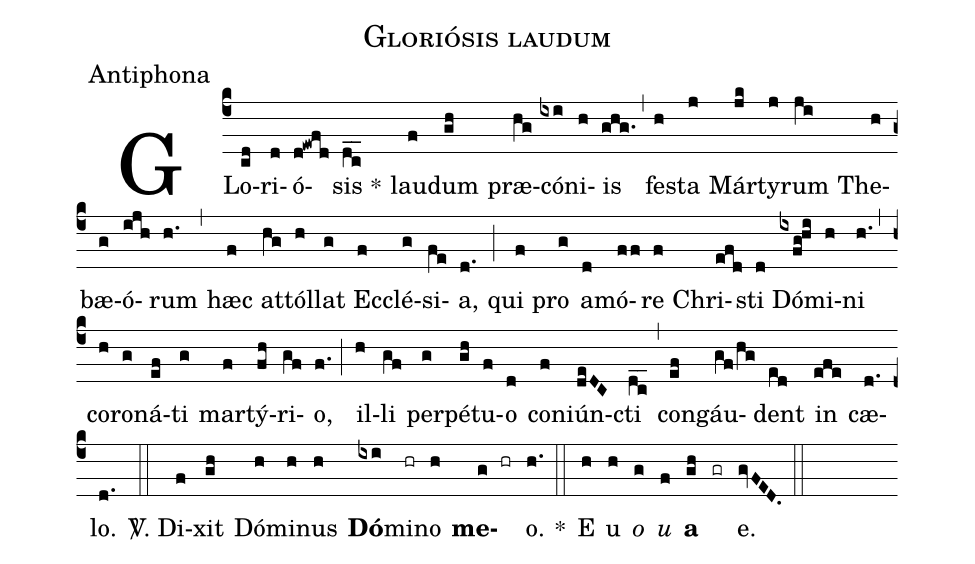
name:Gloriósis laudum;
office-part:Antiphona;
%%
(c4) GLo(cd)ri(d)ó(d!ewfd)sis *(dc__) lau(f)dum(gh) præ(hg)có(ixi)ni(h)is(ghg.) (,) fe(h)sta(j) Már(jk)ty(j)rum(ji) The(h)bæ(g)ó(ijh)rum(h.) (,) hæc(f) at(hg)tól(h)lat(g) Ec(f)clé(g)si(fe)a,(d.) (;) qui(f) pro(g) a(d)mó(ff)re(f) Chri(efd)sti(d) Dó(ixfg!hi)mi(h)ni(h.) (,) co(h)ro(g)ná(ef)ti(g) mar(f)tý(fh)ri(gf)o,(f.) (;) il(h)li(gf) per(g)pé(gh)tu(f)o(d) con(f)iún(deDC)cti(dc__) (,) con(ef)gáu(gf/hg)dent(ed) in(efe) cæ(d.)lo.(d.) (::)

<sp>V/</sp>. Di(f)xit(gh) Dó(h)mi(h)nus(h) <b>Dó</b>(ixi)mi(hr)no(h) <b>me</b>(g)(hr)o. *(h.) (::)

E(h) u(h) <i>o</i>(g) <i>u</i>(f) <b>a</b>(gh) (gr) e.(gvFED.) (::)
